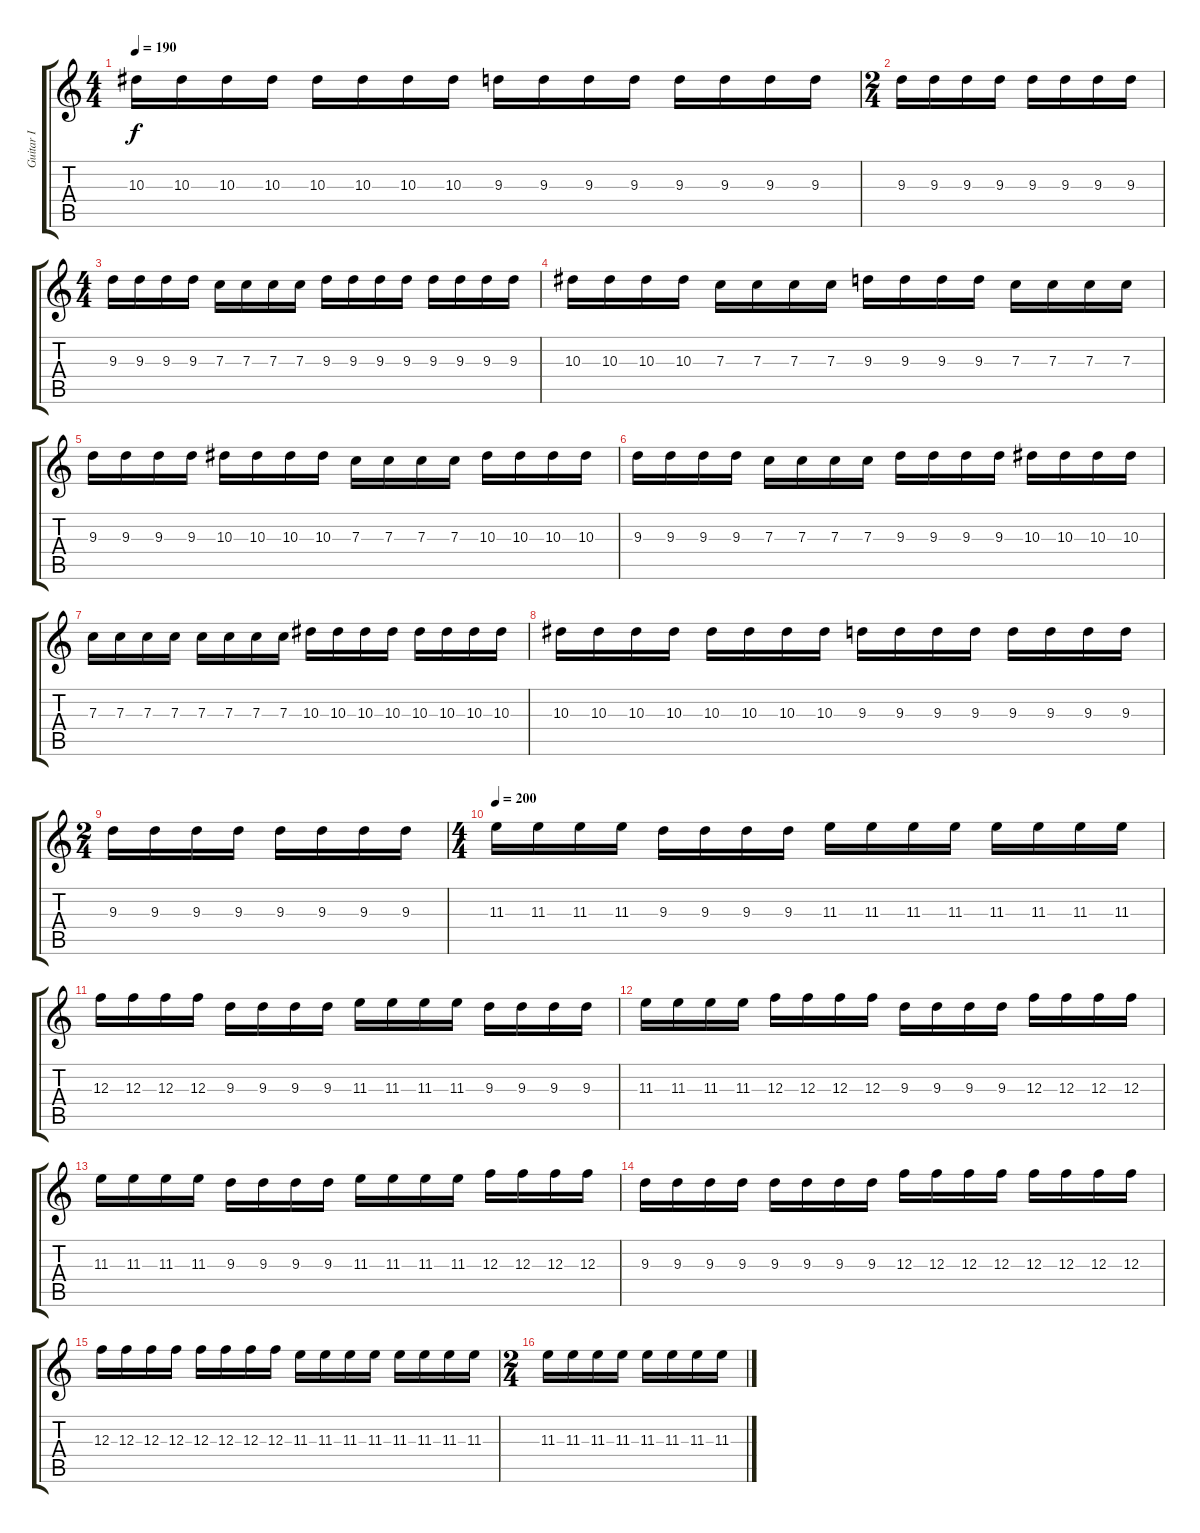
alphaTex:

\track ("Guitar I" "Guitar I") {instrument distortionguitar}
\staff {score tabs}
\tuning (D4 A3 F3 C3 G2 D2) {hide}
\ts (4 4)
\tempo 190
\clef g2
\ks c
10.3.16{dy f} 10.3.16 10.3.16 10.3.16 10.3.16 10.3.16 10.3.16 10.3.16 9.3.16 9.3.16 9.3.16 9.3.16 9.3.16 9.3.16 9.3.16 9.3.16 |
\ts (2 4)
9.3.16 9.3.16 9.3.16 9.3.16 9.3.16 9.3.16 9.3.16 9.3.16 |
\ts (4 4)
9.3.16 9.3.16 9.3.16 9.3.16 7.3.16 7.3.16 7.3.16 7.3.16 9.3.16 9.3.16 9.3.16 9.3.16 9.3.16 9.3.16 9.3.16 9.3.16 |
10.3.16 10.3.16 10.3.16 10.3.16 7.3.16 7.3.16 7.3.16 7.3.16 9.3.16 9.3.16 9.3.16 9.3.16 7.3.16 7.3.16 7.3.16 7.3.16 |
9.3.16 9.3.16 9.3.16 9.3.16 10.3.16 10.3.16 10.3.16 10.3.16 7.3.16 7.3.16 7.3.16 7.3.16 10.3.16 10.3.16 10.3.16 10.3.16 |
9.3.16 9.3.16 9.3.16 9.3.16 7.3.16 7.3.16 7.3.16 7.3.16 9.3.16 9.3.16 9.3.16 9.3.16 10.3.16 10.3.16 10.3.16 10.3.16 |
7.3.16 7.3.16 7.3.16 7.3.16 7.3.16 7.3.16 7.3.16 7.3.16 10.3.16 10.3.16 10.3.16 10.3.16 10.3.16 10.3.16 10.3.16 10.3.16 |
10.3.16 10.3.16 10.3.16 10.3.16 10.3.16 10.3.16 10.3.16 10.3.16 9.3.16 9.3.16 9.3.16 9.3.16 9.3.16 9.3.16 9.3.16 9.3.16 |
\ts (2 4)
9.3.16 9.3.16 9.3.16 9.3.16 9.3.16 9.3.16 9.3.16 9.3.16 |
\ts (4 4)
\tempo 200
11.3.16{volume 11} 11.3.16 11.3.16 11.3.16 9.3.16 9.3.16 9.3.16 9.3.16 11.3.16 11.3.16 11.3.16 11.3.16 11.3.16 11.3.16 11.3.16 11.3.16 |
12.3.16 12.3.16 12.3.16 12.3.16 9.3.16 9.3.16 9.3.16 9.3.16 11.3.16 11.3.16 11.3.16 11.3.16 9.3.16 9.3.16 9.3.16 9.3.16 |
11.3.16{volume 9} 11.3.16 11.3.16 11.3.16 12.3.16 12.3.16 12.3.16 12.3.16 9.3.16 9.3.16 9.3.16 9.3.16 12.3.16 12.3.16 12.3.16 12.3.16 |
11.3.16 11.3.16 11.3.16 11.3.16 9.3.16 9.3.16 9.3.16 9.3.16 11.3.16 11.3.16 11.3.16 11.3.16 12.3.16 12.3.16 12.3.16 12.3.16 |
9.3.16{volume 7} 9.3.16 9.3.16 9.3.16 9.3.16 9.3.16 9.3.16 9.3.16 12.3.16 12.3.16 12.3.16 12.3.16 12.3.16 12.3.16 12.3.16 12.3.16 |
12.3.16 12.3.16 12.3.16 12.3.16 12.3.16 12.3.16 12.3.16 12.3.16 11.3.16 11.3.16 11.3.16 11.3.16 11.3.16 11.3.16 11.3.16 11.3.16 |
\ts (2 4)
11.3.16{volume 5} 11.3.16 11.3.16 11.3.16 11.3.16 11.3.16 11.3.16 11.3.16
